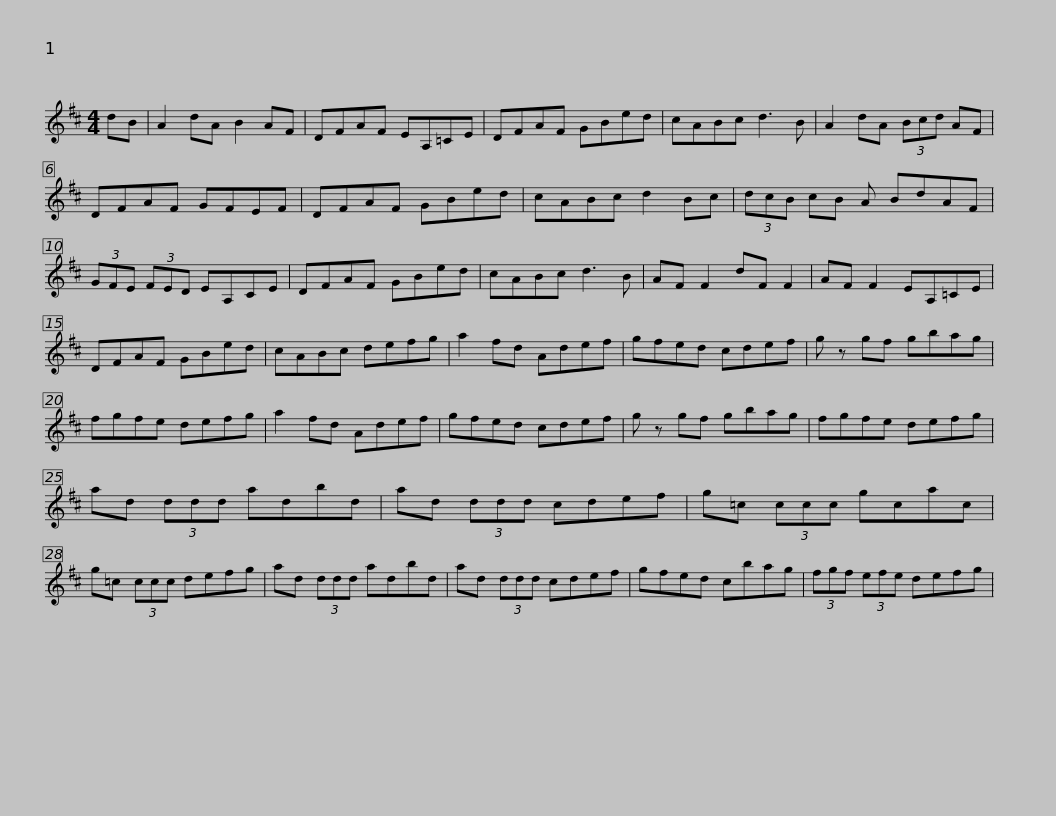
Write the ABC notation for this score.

X:1
L:1/8
M:4/4
I:linebreak $
K:D
V:1 treble
V:1
 dB | A2 dA B2 AF | DFAF EA,=CE | DFAF GBed | cABc d3 B | %5
 A2 dA (3Bcd AF |$ DFAF GFEF | DFAF GBed | cABc d2 Bc | (3dcB cB A BdAF | %10
 (3GFE (3FED EA,CE |$ DFAF GBed | cABc d3 B | AF F2 dF F2 | AF F2 EA,=CE | %15
 DFAF GBed | cABc defg |$ a2 fd Adef | gfed cdef | g z gf gbag | %20
 fgfe defg | a2 fd Adef |$ gfed cdef | g z gf gbag | fgfe defg | %25
 ad (3ddd adbd | ad (3ddd cdef |$ g=c (3ccc gcac | g=c (3ccc defg | ad (3ddd adbd | %30
 ad (3ddd cdef | gfed cbag |$ (3fgf (3efe defg | %33
